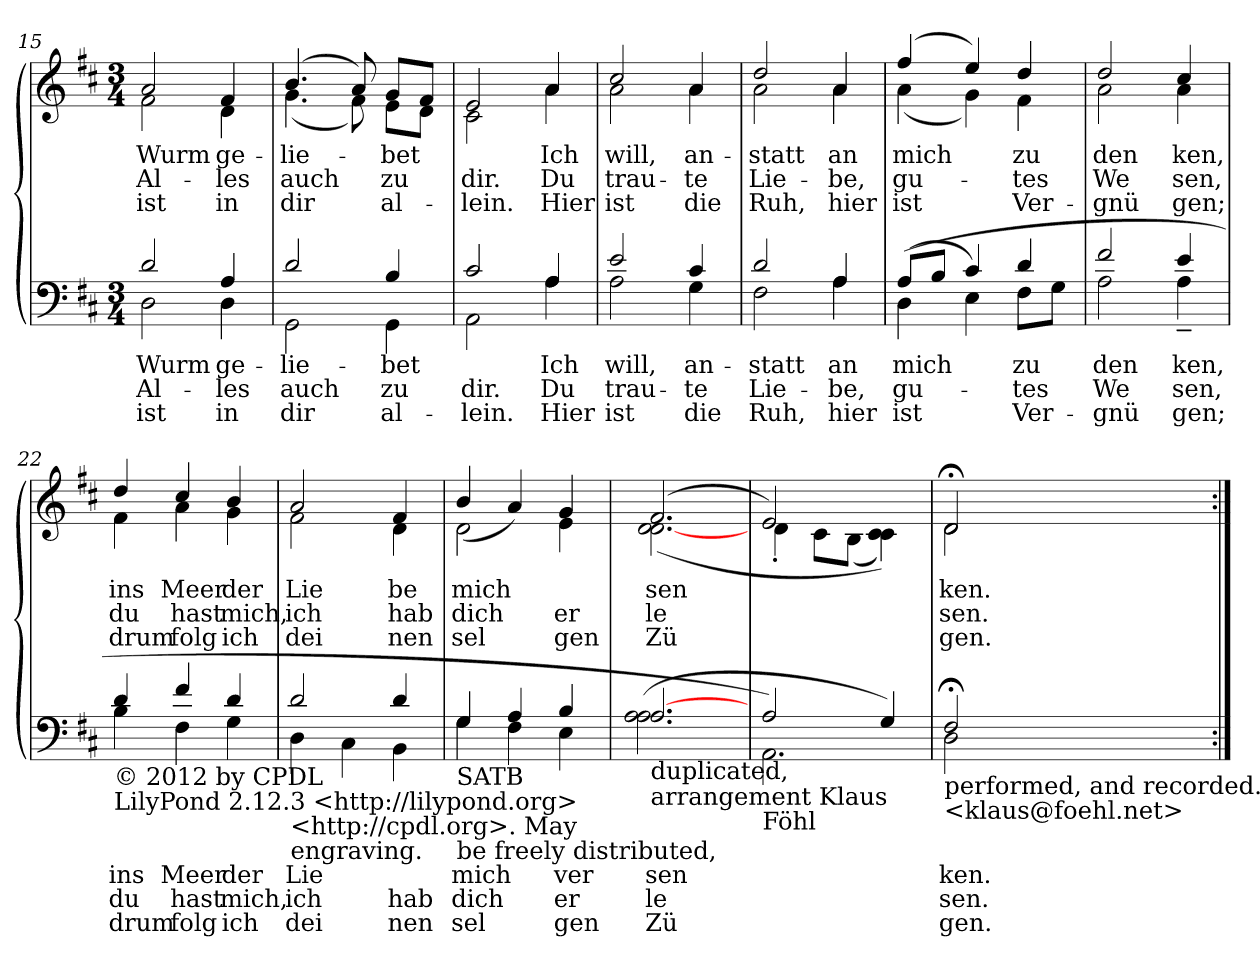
**kern	**text	**text	**text	**kern	**text	**text	**text
*part2	*part2	*part2	*part2	*part1	*part1	*part1	*part1
*staff2	*staff2	*staff2	*staff2	*staff1	*staff1	*staff1	*staff1
*clefF4	*	*	*	*clefG2	*	*	*
*k[f#c#]	*	*	*	*k[f#c#]	*	*	*
*D:	*	*	*	*D:	*	*	*
*M3/4	*	*	*	*M3/4	*	*	*
=15	=15	=15	=15	=15	=15	=15	=15
*^	*	*	*	*	*	*	*
!	!	!LO:LY:a:rj	!LO:LY:a:rj	!LO:LY:a:rj	!	!LO:LY:b:rj	!LO:LY:b:rj	!LO:LY:b:rj
*	*	*	*	*	*^	*	*	*
2d/	2D\	Wurm	Al-	ist	2a/	2f#\	Wurm	Al-	ist
!	!	!LO:LY:a:rj	!LO:LY:a:rj	!LO:LY:a:rj	!	!	!LO:LY:b:rj	!LO:LY:b:rj	!LO:LY:b:rj
4A/	4D\	ge-	-les	in	4f#/	4d\	ge-	-les	in
=16	=16	=16	=16	=16	=16	=16	=16	=16	=16
!	!	!LO:LY:a:rj	!LO:LY:a:rj	!LO:LY:a:rj	!	!	!LO:LY:b:rj	!LO:LY:b:rj	!LO:LY:b:rj
2GG\	2d/	-lie-	auch	dir	(4.b/	(<4.g\	-lie-	auch	dir
.	.	.	.	.	8a/)	8f#\)	.	.	.
!	!	!LO:LY:a:rj	!LO:LY:a:rj	!LO:LY:a:rj	!	!	!LO:LY:b:rj	!LO:LY:b:rj	!LO:LY:b:rj
4B/	4GG\	-bet	zu	al-	8g/L	8e\L	-bet	zu	al-
.	.	.	.	.	8f#/J	8d\J	.	.	.
=17	=17	=17	=17	=17	=17	=17	=17	=17	=17
!	!	!	!LO:LY:a:rj	!LO:LY:a:rj	!	!	!	!LO:LY:b:rj	!LO:LY:b:rj
2c#/	2AA\	.	dir.	-lein.	2e/	2c#\	.	dir.	-lein.
!	!	!LO:LY:a:rj	!LO:LY:a:rj	!LO:LY:a:rj	!	!	!LO:LY:b:rj	!LO:LY:b:rj	!LO:LY:b:rj
4A/	4A\	Ich	Du	Hier	4a/	4a\	Ich	Du	Hier
=18	=18	=18	=18	=18	=18	=18	=18	=18	=18
!	!	!LO:LY:a:rj	!LO:LY:a:rj	!LO:LY:a:rj	!	!	!LO:LY:b:rj	!LO:LY:b:rj	!LO:LY:b:rj
2e/	2A\	will,	trau-	ist	2cc#/	2a\	will,	trau-	ist
!	!	!LO:LY:a:rj	!LO:LY:a:rj	!LO:LY:a:rj	!	!	!LO:LY:b:rj	!LO:LY:b:rj	!LO:LY:b:rj
4c#/	4G\	an-	-te	die	4a/	4a\	an-	-te	die
=19	=19	=19	=19	=19	=19	=19	=19	=19	=19
!	!	!LO:LY:a:rj	!LO:LY:a:rj	!LO:LY:a:rj	!	!	!LO:LY:b:rj	!LO:LY:b:rj	!LO:LY:b:rj
2d/	2F#\	-statt	Lie-	Ruh,	2dd/	2a\	-statt	Lie-	Ruh,
!	!	!LO:LY:a:rj	!LO:LY:a:rj	!LO:LY:a:rj	!	!	!LO:LY:b:rj	!LO:LY:b:rj	!LO:LY:b:rj
4A/	4A\	an	-be,	hier	4a/	4a\	an	-be,	hier
=20	=20	=20	=20	=20	=20	=20	=20	=20	=20
!	!	!LO:LY:a:rj	!LO:LY:a:rj	!LO:LY:a:rj	!	!	!LO:LY:b:rj	!LO:LY:b:rj	!LO:LY:b:rj
(<4D\	(>8A/L	mich	gu-	ist	(4ff#/	(<4a\	mich	gu-	ist
.	8B/J	.	.	.	.	.	.	.	.
4c#/	4E\)	.	.	.	4ee/)	4g\)	.	.	.
!	!	!LO:LY:a:rj	!LO:LY:a:rj	!LO:LY:a:rj	!	!	!LO:LY:b:rj	!LO:LY:b:rj	!LO:LY:b:rj
4d/	8F#\L	zu	-tes	Ver-	4dd/	4f#\	zu	-tes	Ver-
.	8G\J	.	.	.	.	.	.	.	.
!!LO:LB:g=z	!!
=21	=21	=21	=21	=21	=21	=21	=21	=21	=21
!	!	!LO:LY:a:rj	!LO:LY:a:rj	!LO:LY:a:rj	!	!	!LO:LY:b:rj	!LO:LY:b:rj	!LO:LY:b:rj
2f#/	2A\	den	We	-gnü	2dd/	2a\	den	We	-gnü
!	!	!LO:LY:a:rj	!LO:LY:a:rj	!LO:LY:a:rj	!	!	!LO:LY:b:rj	!LO:LY:b:rj	!LO:LY:b:rj
4e/	4A~<\	ken,	sen,	gen;	4cc#/	4a\	ken,	sen,	gen;
=22	=22	=22	=22	=22	=22	=22	=22	=22	=22
!LO:TX:b:t=© 2012 by CPDL	!	!	!	!	!	!	!	!	!
!LO:TX:b:t=LilyPond 2.12.3 <http&colon;//lilypond.org>	!	!	!	!	!	!	!	!	!
!	!	!LO:LY:a:rj	!LO:LY:a:rj	!LO:LY:a:rj	!	!	!LO:LY:b:rj	!LO:LY:b:rj	!LO:LY:b:rj
4d/	4B\	ins	du	drum	4dd/	4f#\	ins	du	drum
!	!	!LO:LY:a:rj	!LO:LY:a:rj	!LO:LY:a:rj	!	!	!LO:LY:b:rj	!LO:LY:b:rj	!LO:LY:b:rj
4f#/	4F#\	Meer	hast	folg	4cc#/	4a\	Meer	hast	folg
!	!	!LO:LY:a:rj	!LO:LY:a:rj	!LO:LY:a:rj	!	!	!LO:LY:b:rj	!LO:LY:b:rj	!LO:LY:b:rj
4d/	4G\	der	mich,	ich	4b/	4g\	der	mich,	ich
=23	=23	=23	=23	=23	=23	=23	=23	=23	=23
!LO:TX:b:t=<http&colon;//cpdl.org>. May	!	!	!	!	!	!	!	!	!
!LO:TX:b:t=engraving.	!	!	!	!	!	!	!	!	!
!	!	!LO:LY:a:rj	!LO:LY:a:rj	!LO:LY:a:rj	!	!	!LO:LY:b:rj	!LO:LY:b:rj	!LO:LY:b:rj
2d/	4D\	Lie	ich	dei	2a/	2f#\	Lie	ich	dei
.	4C#\	.	.	.	.	.	.	.	.
!	!	!LO:LY:a:rj	!LO:LY:a:rj	!LO:LY:a:rj	!	!	!LO:LY:b:rj	!LO:LY:b:rj	!LO:LY:b:rj
4BB\	4d/	.	hab	nen	4f#/	4d\	be	hab	nen
=24	=24	=24	=24	=24	=24	=24	=24	=24	=24
!LO:TX:b:t=be freely distributed,	!	!	!	!	!	!	!	!	!
!LO:TX:b:t=SATB	!	!	!	!	!	!	!	!	!
!	!	!LO:LY:a:rj	!LO:LY:a:rj	!LO:LY:a:rj	!	!	!LO:LY:b:rj	!LO:LY:b:rj	!LO:LY:b:rj
4G/	4G\	mich	dich	sel	2d\	(4b/	mich	dich	sel
4A/	4F#\	.	.	.	.	4a/)	.	.	.
!	!	!LO:LY:a:rj	!LO:LY:a:rj	!LO:LY:a:rj	!	!	!LO:LY:b:rj	!LO:LY:b:rj	!LO:LY:b:rj
4B/	4E\	ver	er	gen	4e\	4g/	.	er	gen
=25	=25	=25	=25	=25	=25	=25	=25	=25	=25
!LO:TX:b:t=duplicated,	!	!	!	!	!	!	!	!	!
!LO:TX:b:t=arrangement Klaus	!	!	!	!	!	!	!	!	!
!	!	!LO:LY:a:rj	!LO:LY:a:rj	!LO:LY:a:rj	!	!	!LO:LY:b:rj	!LO:LY:b:rj	!LO:LY:b:rj
[>2.A/	(2.A\ 2.A\	sen	le	Zü	(2.f#/	(2.d\ [<2.d\	sen	le	Zü
=26	=26	=26	=26	=26	=26	=26	=26	=26	=26
!LO:TX:b:t=Föhl	!	!	!	!	!	!	!	!	!
2.AA\)	2A/	.	.	.	2e/)	4d'<\	.	.	.
.	.	.	.	.	.	8c#\L	.	.	.
.	.	.	.	.	.	(>8B\J	.	.	.
.	4G/)	.	.	.	4ryy	4c#\ 4c#\))	.	.	.
=27	=27	=27	=27	=27	=27	=27	=27	=27	=27
!LO:TX:b:t=performed, and recorded.	!	!	!	!	!	!	!	!	!
!LO:TX:b:t=<klaus@foehl.net>	!	!	!	!	!	!	!	!	!
!	!	!LO:LY:a:rj	!LO:LY:a:rj	!LO:LY:a:rj	!	!	!LO:LY:b:rj	!LO:LY:b:rj	!LO:LY:b:rj
2F#;</	2D\	ken.	sen.	gen.	2d;</	2d\	ken.	sen.	gen.
*v	*v	*	*	*	*	*	*	*	*
*	*	*	*	*v	*v	*	*	*
=:|!	=:|!	=:|!	=:|!	=:|!	=:|!	=:|!	=:|!
*-	*-	*-	*-	*-	*-	*-	*-
